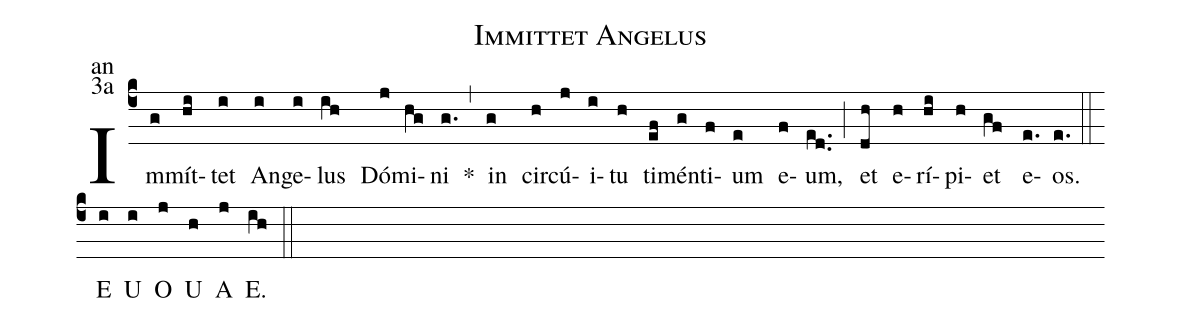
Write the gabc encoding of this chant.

name:Immittet Angelus;
office-part:an;
mode:3a;
%%
(c4) Im(g)mít(hi)tet(i) An(i)ge(i)lus(ih) Dó(j)mi(hg)ni(g.) <sp>*</sp>(,)
in(g) cir(h)cú(j)i(i)tu(h) ti(ef)mén(g)ti(f)um(e) e(f)um,(ed..) (;)
et(dh) e(h)rí(hi)pi(h)et(gf) e(e.)os.(e.)  (::)
<eu>E(i) U(i) O(j) U(h) A(j) E.(ih) </eu> (::)
